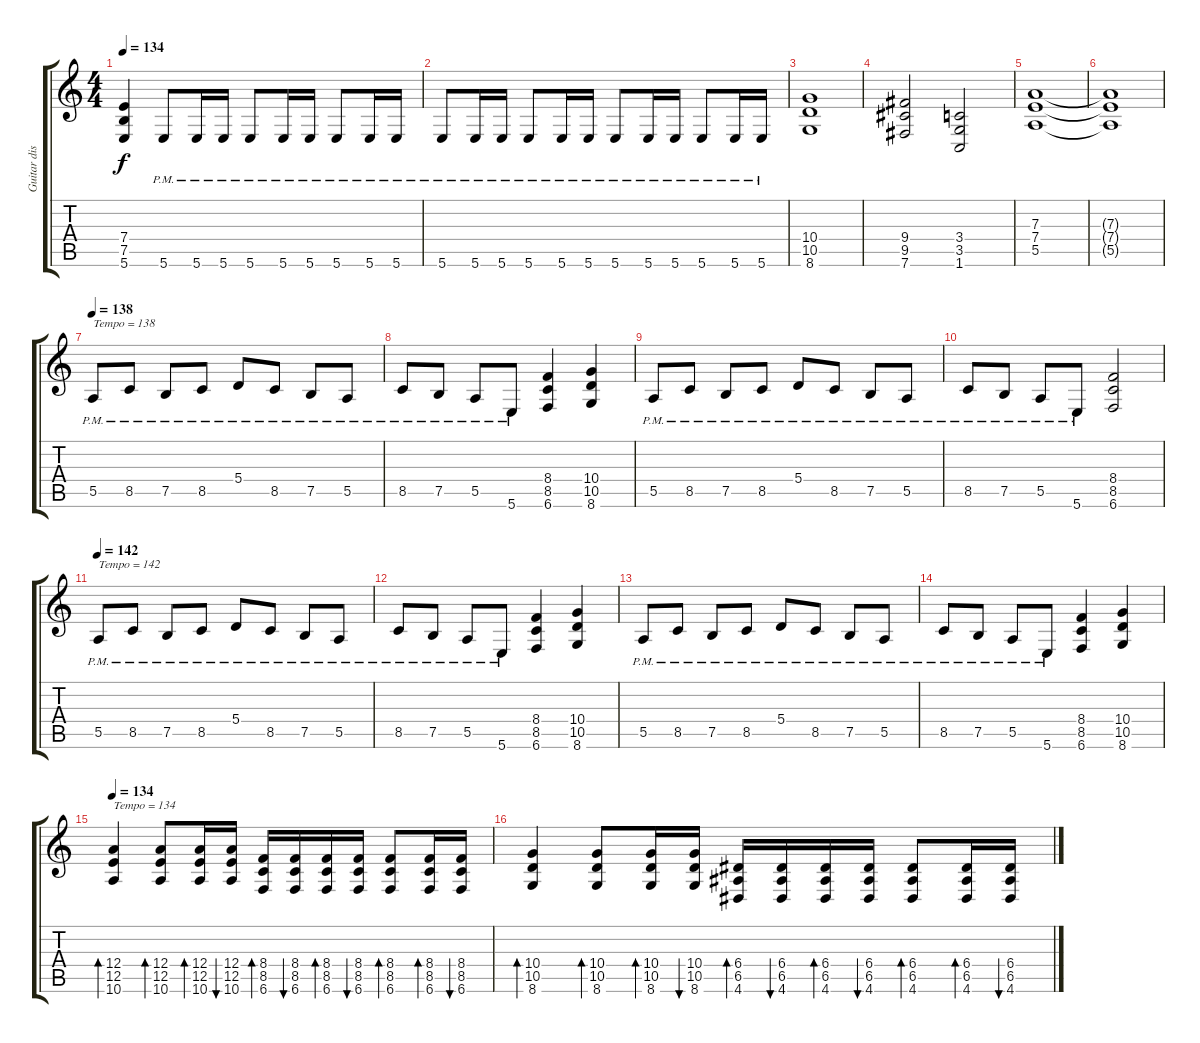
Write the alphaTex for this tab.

\track ("Guitar distortion 1" "Guitar dis") {instrument distortionguitar}
\staff {score tabs}
\tuning (B3 Gb3 D3 A2 E2 B1) {hide}
\ts (4 4)
\tempo 134
\clef g2
\ks c
(7.4 7.5 5.6).4{dy f} 5.6{pm}.8 5.6{pm}.16 5.6{pm}.16 5.6{pm}.8 5.6{pm}.16 5.6{pm}.16 5.6{pm}.8 5.6{pm}.16 5.6{pm}.16 |
5.6{pm}.8 5.6{pm}.16 5.6{pm}.16 5.6{pm}.8 5.6{pm}.16 5.6{pm}.16 5.6{pm}.8 5.6{pm}.16 5.6{pm}.16 5.6{pm}.8 5.6{pm}.16 5.6{pm}.16 |
(10.4 10.5 8.6).1 |
(9.4 9.5 7.6).2 (3.4 3.5 1.6).2 |
(7.3 7.4 5.5).1 |
(7.3{t} 7.4{t} 5.5{t}).1 |
\tempo 138
5.5{pm}.8{txt "Tempo = 138"} 8.5{pm}.8 7.5{pm}.8 8.5{pm}.8 5.4{pm}.8 8.5{pm}.8 7.5{pm}.8 5.5{pm}.8 |
8.5{pm}.8 7.5{pm}.8 5.5{pm}.8 5.6{pm}.8 (8.4 8.5 6.6).4 (10.4 10.5 8.6).4 |
5.5{pm}.8 8.5{pm}.8 7.5{pm}.8 8.5{pm}.8 5.4{pm}.8 8.5{pm}.8 7.5{pm}.8 5.5{pm}.8 |
8.5{pm}.8 7.5{pm}.8 5.5{pm}.8 5.6{pm}.8 (8.4 8.5 6.6).2 |
\tempo 142
5.5{pm}.8{txt "Tempo = 142"} 8.5{pm}.8 7.5{pm}.8 8.5{pm}.8 5.4{pm}.8 8.5{pm}.8 7.5{pm}.8 5.5{pm}.8 |
8.5{pm}.8 7.5{pm}.8 5.5{pm}.8 5.6{pm}.8 (8.4 8.5 6.6).4 (10.4 10.5 8.6).4 |
5.5{pm}.8 8.5{pm}.8 7.5{pm}.8 8.5{pm}.8 5.4{pm}.8 8.5{pm}.8 7.5{pm}.8 5.5{pm}.8 |
8.5{pm}.8 7.5{pm}.8 5.5{pm}.8 5.6{pm}.8 (8.4 8.5 6.6).4 (10.4 10.5 8.6).4 |
\tempo 134
(12.4 12.5 10.6).4{bd 60 txt "Tempo = 134"} (12.4 12.5 10.6).8{bd 60} (12.4 12.5 10.6).16{bd 60} (12.4 12.5 10.6).16{bu 60} (8.4 8.5 6.6).16{bd 60} (8.4 8.5 6.6).16{bu 60} (8.4 8.5 6.6).16{bd 60} (8.4 8.5 6.6).16{bu 60} (8.4 8.5 6.6).8{bd 60} (8.4 8.5 6.6).16{bd 60} (8.4 8.5 6.6).16{bu 60} |
(10.4 10.5 8.6).4{bd 60} (10.4 10.5 8.6).8{bd 60} (10.4 10.5 8.6).16{bd 60} (10.4 10.5 8.6).16{bu 60} (6.4 6.5 4.6).16{bd 60} (6.4 6.5 4.6).16{bu 60} (6.4 6.5 4.6).16{bd 60} (6.4 6.5 4.6).16{bu 60} (6.4 6.5 4.6).8{bd 60} (6.4 6.5 4.6).16{bd 60} (6.4 6.5 4.6).16{bu 60}
